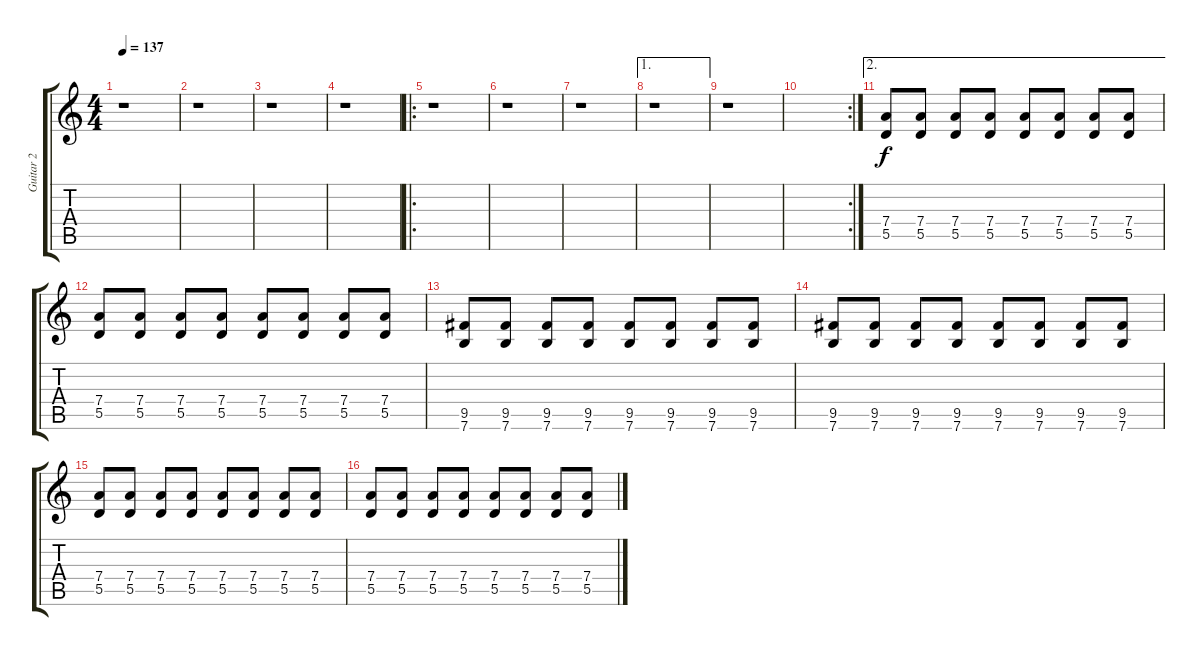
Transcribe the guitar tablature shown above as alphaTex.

\track ("Guitar 2" "Guitar 2") {instrument acousticguitarsteel}
\staff {score tabs}
\tuning (E4 B3 G3 D3 A2 E2) {hide}
\ts (4 4)
\tempo 137
\clef g2
\ks c
r.1{dy f} |
r.1 |
r.1 |
r.1 |
\ro
r.1 |
r.1 |
r.1 |
\ae 1
r.1 |
r.1 |
\rc 2
|
\ae 2
(7.4 5.5).8{volume 7} (7.4 5.5).8 (7.4 5.5).8 (7.4 5.5).8 (7.4 5.5).8 (7.4 5.5).8 (7.4 5.5).8 (7.4 5.5).8 |
(7.4 5.5).8{volume 7} (7.4 5.5).8 (7.4 5.5).8 (7.4 5.5).8 (7.4 5.5).8 (7.4 5.5).8 (7.4 5.5).8 (7.4 5.5).8 |
(9.5 7.6).8{volume 7} (9.5 7.6).8 (9.5 7.6).8 (9.5 7.6).8 (9.5 7.6).8 (9.5 7.6).8 (9.5 7.6).8 (9.5 7.6).8 |
(9.5 7.6).8{volume 7} (9.5 7.6).8 (9.5 7.6).8 (9.5 7.6).8 (9.5 7.6).8 (9.5 7.6).8 (9.5 7.6).8 (9.5 7.6).8 |
(7.4 5.5).8{volume 7} (7.4 5.5).8 (7.4 5.5).8 (7.4 5.5).8 (7.4 5.5).8 (7.4 5.5).8 (7.4 5.5).8 (7.4 5.5).8 |
(7.4 5.5).8{volume 7} (7.4 5.5).8 (7.4 5.5).8 (7.4 5.5).8 (7.4 5.5).8 (7.4 5.5).8 (7.4 5.5).8 (7.4 5.5).8
